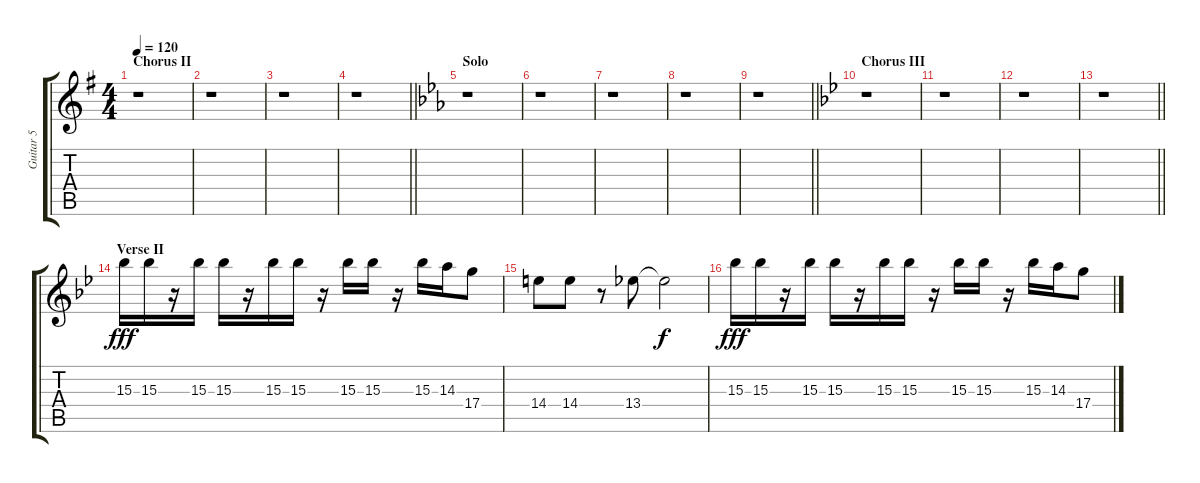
\track ("Guitar 5" "Guitar 5") {instrument distortionguitar}
\staff {score tabs}
\tuning (E4 B3 G3 D3 A2 E2) {hide}
\ts (4 4)
\section ("" "Chorus II")
\tempo 120
\clef g2
\ks g
r.1{dy f} |
r.1 |
r.1 |
\barLineRight lightlight
r.1 |
\section ("" "Solo")
\ks eb
r.1 |
r.1 |
r.1 |
r.1 |
\barLineRight lightlight
r.1 |
\section ("" "Chorus III")
\ks bb
r.1 |
r.1 |
r.1 |
\barLineRight lightlight
r.1 |
\section ("" "Verse II")
15.3.16{dy fff} 15.3.16 r.16 15.3.16 15.3.16 r.16 15.3.16 15.3.16 r.16 15.3.16 15.3.16 r.16 15.3.16 14.3.16 17.4.8 |
14.4.8 14.4.8 r.8 13.4.8 13.4{t}.2{dy f} |
15.3.16{dy fff} 15.3.16 r.16 15.3.16 15.3.16 r.16 15.3.16 15.3.16 r.16 15.3.16 15.3.16 r.16 15.3.16 14.3.16 17.4.8
